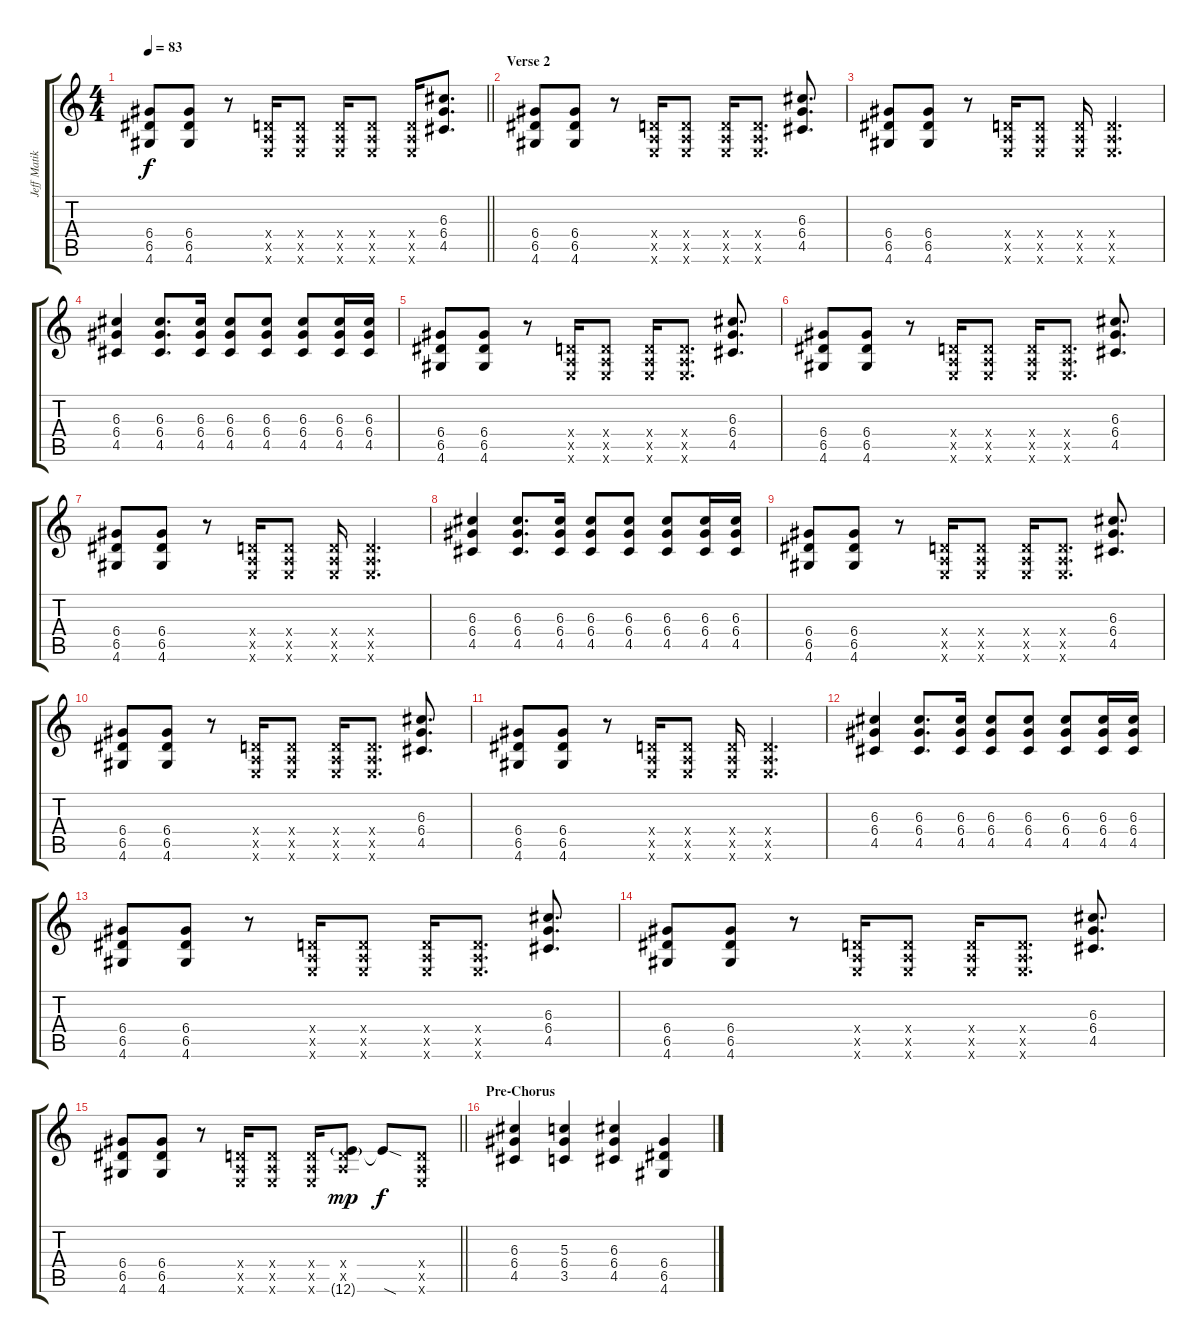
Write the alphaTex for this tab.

\track ("Jeff Matika [Overdubbed Guitar]" "Jeff Matik") {instrument electricguitarclean}
\staff {score tabs}
\tuning (E4 B3 G3 D3 A2 E2) {hide}
\ts (4 4)
\tempo 83
\clef g2
\barLineRight lightlight
\ks c
(6.4 6.5 4.6).8{dy f} (6.4 6.5 4.6).8 r.8 (0.4{x} 0.5{x} 0.6{x}).16 (0.4{x} 0.5{x} 0.6{x}).8 (0.4{x} 0.5{x} 0.6{x}).16 (0.4{x} 0.5{x} 0.6{x}).8 (0.4{x} 0.5{x} 0.6{x}).16 (6.3 6.4 4.5).8{d} |
\section ("" "Verse 2")
(6.4 6.5 4.6).8 (6.4 6.5 4.6).8 r.8 (0.4{x} 0.5{x} 0.6{x}).16 (0.4{x} 0.5{x} 0.6{x}).8 (0.4{x} 0.5{x} 0.6{x}).16 (0.4{x} 0.5{x} 0.6{x}).8{d} (6.3 6.4 4.5).8{d} |
(6.4 6.5 4.6).8 (6.4 6.5 4.6).8 r.8 (0.4{x} 0.5{x} 0.6{x}).16 (0.4{x} 0.5{x} 0.6{x}).8 (0.4{x} 0.5{x} 0.6{x}).16 (0.4{x} 0.5{x} 0.6{x}).4{d} |
(6.3 6.4 4.5).4 (6.3 6.4 4.5).8{d} (6.3 6.4 4.5).16 (6.3 6.4 4.5).8 (6.3 6.4 4.5).8 (6.3 6.4 4.5).8 (6.3 6.4 4.5).16 (6.3 6.4 4.5).16 |
(6.4 6.5 4.6).8 (6.4 6.5 4.6).8 r.8 (0.4{x} 0.5{x} 0.6{x}).16 (0.4{x} 0.5{x} 0.6{x}).8 (0.4{x} 0.5{x} 0.6{x}).16 (0.4{x} 0.5{x} 0.6{x}).8{d} (6.3 6.4 4.5).8{d} |
(6.4 6.5 4.6).8 (6.4 6.5 4.6).8 r.8 (0.4{x} 0.5{x} 0.6{x}).16 (0.4{x} 0.5{x} 0.6{x}).8 (0.4{x} 0.5{x} 0.6{x}).16 (0.4{x} 0.5{x} 0.6{x}).8{d} (6.3 6.4 4.5).8{d} |
(6.4 6.5 4.6).8 (6.4 6.5 4.6).8 r.8 (0.4{x} 0.5{x} 0.6{x}).16 (0.4{x} 0.5{x} 0.6{x}).8 (0.4{x} 0.5{x} 0.6{x}).16 (0.4{x} 0.5{x} 0.6{x}).4{d} |
(6.3 6.4 4.5).4 (6.3 6.4 4.5).8{d} (6.3 6.4 4.5).16 (6.3 6.4 4.5).8 (6.3 6.4 4.5).8 (6.3 6.4 4.5).8 (6.3 6.4 4.5).16 (6.3 6.4 4.5).16 |
(6.4 6.5 4.6).8 (6.4 6.5 4.6).8 r.8 (0.4{x} 0.5{x} 0.6{x}).16 (0.4{x} 0.5{x} 0.6{x}).8 (0.4{x} 0.5{x} 0.6{x}).16 (0.4{x} 0.5{x} 0.6{x}).8{d} (6.3 6.4 4.5).8{d} |
(6.4 6.5 4.6).8 (6.4 6.5 4.6).8 r.8 (0.4{x} 0.5{x} 0.6{x}).16 (0.4{x} 0.5{x} 0.6{x}).8 (0.4{x} 0.5{x} 0.6{x}).16 (0.4{x} 0.5{x} 0.6{x}).8{d} (6.3 6.4 4.5).8{d} |
(6.4 6.5 4.6).8 (6.4 6.5 4.6).8 r.8 (0.4{x} 0.5{x} 0.6{x}).16 (0.4{x} 0.5{x} 0.6{x}).8 (0.4{x} 0.5{x} 0.6{x}).16 (0.4{x} 0.5{x} 0.6{x}).4{d} |
(6.3 6.4 4.5).4 (6.3 6.4 4.5).8{d} (6.3 6.4 4.5).16 (6.3 6.4 4.5).8 (6.3 6.4 4.5).8 (6.3 6.4 4.5).8 (6.3 6.4 4.5).16 (6.3 6.4 4.5).16 |
(6.4 6.5 4.6).8 (6.4 6.5 4.6).8 r.8 (0.4{x} 0.5{x} 0.6{x}).16 (0.4{x} 0.5{x} 0.6{x}).8 (0.4{x} 0.5{x} 0.6{x}).16 (0.4{x} 0.5{x} 0.6{x}).8{d} (6.3 6.4 4.5).8{d} |
(6.4 6.5 4.6).8 (6.4 6.5 4.6).8 r.8 (0.4{x} 0.5{x} 0.6{x}).16 (0.4{x} 0.5{x} 0.6{x}).8 (0.4{x} 0.5{x} 0.6{x}).16 (0.4{x} 0.5{x} 0.6{x}).8{d} (6.3 6.4 4.5).8{d} |
\barLineRight lightlight
(6.4 6.5 4.6).8 (6.4 6.5 4.6).8 r.8 (0.4{x} 0.5{x} 0.6{x}).16 (0.4{x} 0.5{x} 0.6{x}).8 (0.4{x} 0.5{x} 0.6{x}).16 (0.4{x} 0.5{x} 12.6{g}).8{dy mp} 12.6{sod t}.8{dy f} (0.4{x} 0.5{x} 0.6{x}).8 |
\section ("" "Pre-Chorus")
(6.3 6.4 4.5).4 (5.3 6.4 3.5).4 (6.3 6.4 4.5).4 (6.4 6.5 4.6).4
